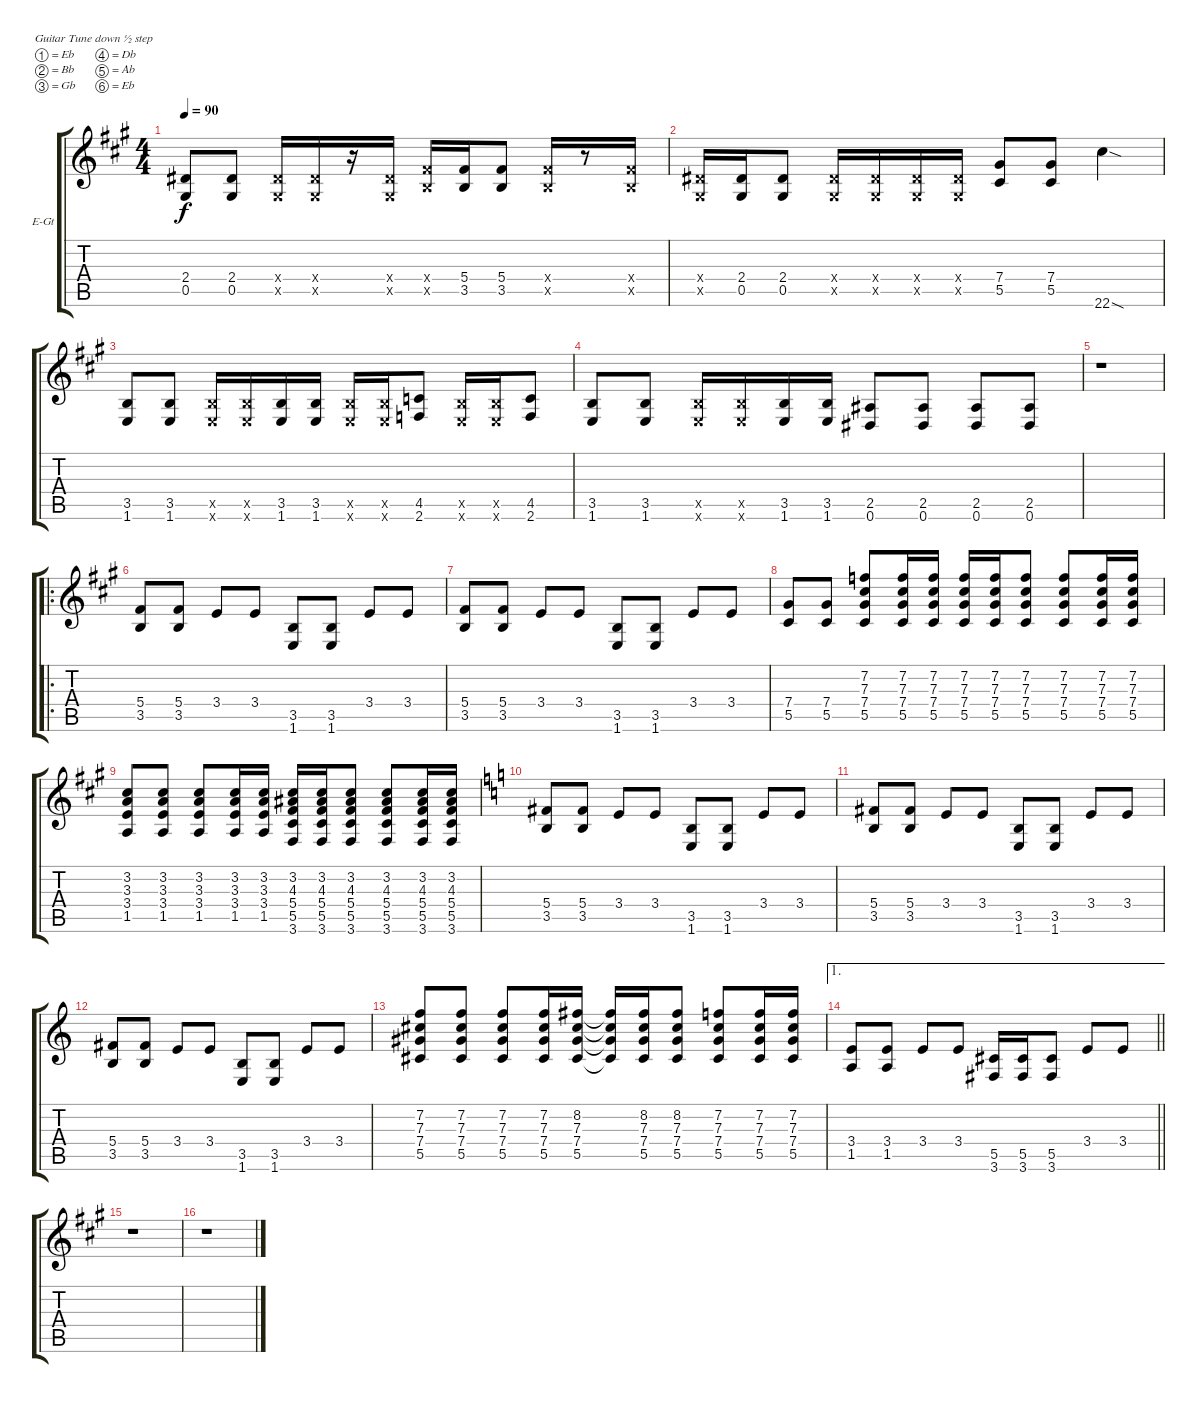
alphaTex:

\bracketExtendMode groupsimilarinstruments
\firstSystemTrackNameOrientation horizontal
\otherSystemsTrackNameOrientation horizontal
\track ("Untitled" "E-Gt") {instrument distortionguitar}
\staff {score tabs}
\tuning (Eb4 Bb3 Gb3 Db3 Ab2 Eb2)
\ts (4 4)
\tempo 90
\clef g2
\ks a
(2.4 0.5).8{dy f} (2.4 0.5).8 (2.4{x} 0.5{x}).16 (2.4{x} 0.5{x}).16 r.16 (2.4{x} 0.5{x}).16 (5.4{x} 3.5{x}).16 (5.4 3.5).16 (5.4 3.5).8 (5.4{x} 3.5{x}).16 r.8 (5.4{x} 3.5{x}).16 |
(2.4{x} 0.5{x}).16 (2.4 0.5).16 (2.4 0.5).8 (2.4{x} 0.5{x}).16 (2.4{x} 0.5{x}).16 (2.4{x} 0.5{x}).16 (2.4{x} 0.5{x}).16 (7.4 5.5).8 (7.4 5.5).8 22.6{sod}.4 |
(3.5 1.6).8 (3.5 1.6).8 (3.5{x} 1.6{x}).16 (3.5{x} 1.6{x}).16 (3.5 1.6).16 (3.5 1.6).16 (3.5{x} 1.6{x}).16 (3.5{x} 1.6{x}).16 (4.5 2.6).8 (3.5{x} 1.6{x}).16 (3.5{x} 1.6{x}).16 (4.5 2.6).8 |
(3.5 1.6).8 (3.5 1.6).8 (3.5{x} 1.6{x}).16 (3.5{x} 1.6{x}).16 (3.5 1.6).16 (3.5 1.6).16 (2.5 0.6).8 (2.5 0.6).8 (2.5 0.6).8 (2.5 0.6).8 |
r.1 |
\ro
(5.4 3.5).8 (5.4 3.5).8 3.4.8 3.4.8 (3.5 1.6).8 (3.5 1.6).8 3.4.8 3.4.8 |
(5.4 3.5).8 (5.4 3.5).8 3.4.8 3.4.8 (3.5 1.6).8 (3.5 1.6).8 3.4.8 3.4.8 |
(7.4 5.5).8 (7.4 5.5).8 (7.2 7.3 7.4 5.5).8 (7.2 7.3 7.4 5.5).16 (7.2 7.3 7.4 5.5).16 (7.2 7.3 7.4 5.5).16 (7.2 7.3 7.4 5.5).16 (7.2 7.3 7.4 5.5).8 (7.2 7.3 7.4 5.5).8 (7.2 7.3 7.4 5.5).16 (7.2 7.3 7.4 5.5).16 |
(3.2 3.3 3.4 1.5).8 (3.2 3.3 3.4 1.5).8 (3.2 3.3 3.4 1.5).8 (3.2 3.3 3.4 1.5).16 (3.2 3.3 3.4 1.5).16 (3.2 4.3 5.4 5.5 3.6).16 (3.2 4.3 5.4 5.5 3.6).16 (3.2 4.3 5.4 5.5 3.6).8 (3.2 4.3 5.4 5.5 3.6).8 (3.2 4.3 5.4 5.5 3.6).16 (3.2 4.3 5.4 5.5 3.6).16 |
\ks c
(5.4 3.5).8 (5.4 3.5).8 3.4.8 3.4.8 (3.5 1.6).8 (3.5 1.6).8 3.4.8 3.4.8 |
(5.4 3.5).8 (5.4 3.5).8 3.4.8 3.4.8 (3.5 1.6).8 (3.5 1.6).8 3.4.8 3.4.8 |
(5.4 3.5).8 (5.4 3.5).8 3.4.8 3.4.8 (3.5 1.6).8 (3.5 1.6).8 3.4.8 3.4.8 |
(7.2 7.3 7.4 5.5).8 (7.2 7.3 7.4 5.5).8 (7.2 7.3 7.4 5.5).8 (7.2 7.3 7.4 5.5).16 (8.2 7.3 7.4 5.5).16 (8.2{t} 7.3{t} 7.4{t} 5.5{t}).16 (8.2 7.3 7.4 5.5).16 (8.2 7.3 7.4 5.5).8 (7.2 7.3 7.4 5.5).8 (7.2 7.3 7.4 5.5).16 (7.2 7.3 7.4 5.5).16 |
\ae 1
\barLineRight lightlight
(3.4 1.5).8 (3.4 1.5).8 3.4.8 3.4.8 (5.5 3.6).16 (5.5 3.6).16 (5.5 3.6).8 3.4.8 3.4.8 |
\section ("" " ")
\ks a
r.1 |
r.1
